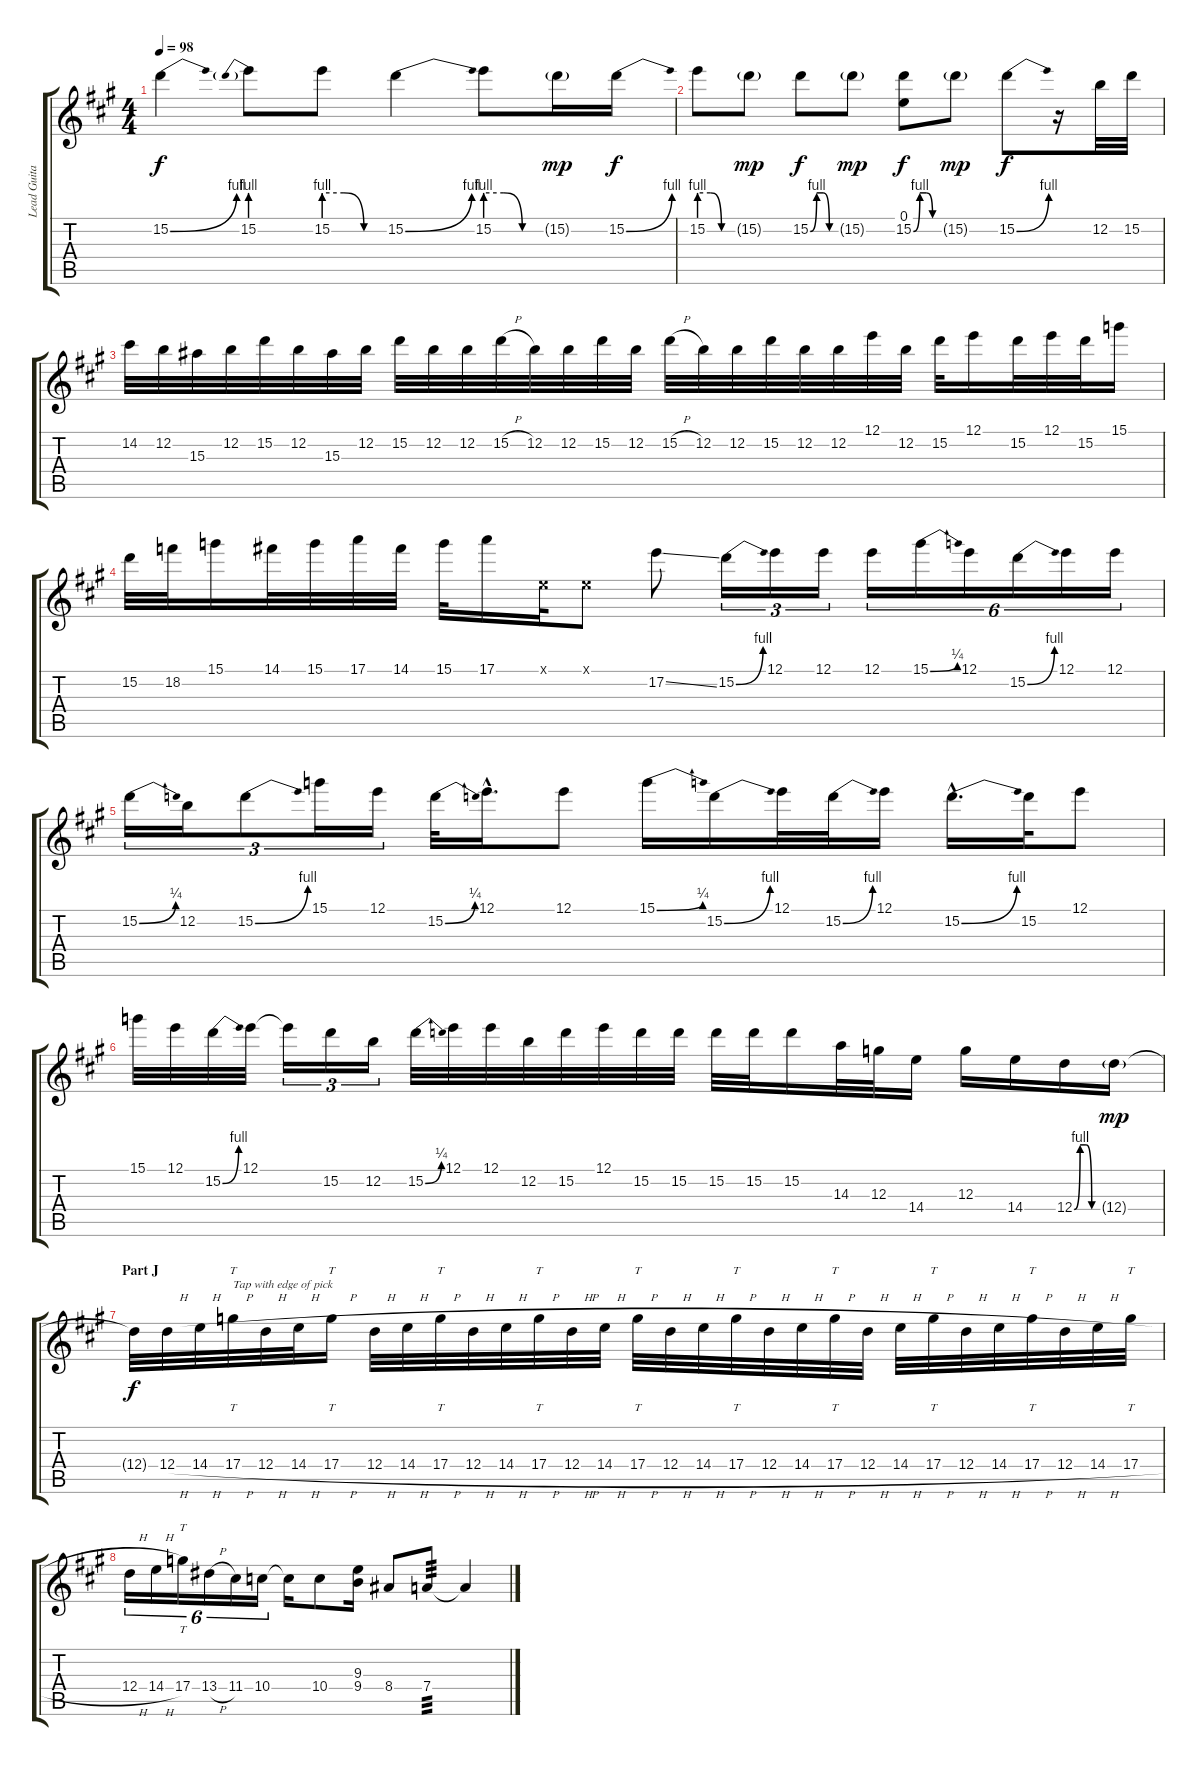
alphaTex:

\track ("Lead Guitar" "Lead Guita") {instrument overdrivenguitar}
\staff {score tabs}
\tuning (E4 B3 G3 D3 A2 E2) {hide}
\ts (4 4)
\tempo 98
\clef g2
\ks a
15.2{be (bend 0 0 60 4)}.4{dy f} 15.2{be (prebend 0 4 60 4)}.8 15.2{be (custom 0 4 20 4 40 0 60 0)}.8 15.2{be (bend 0 0 60 4)}.4 15.2{be (custom 0 4 20 4 40 0 60 0)}.8 15.2{g}.16{dy mp} 15.2{be (bend 0 0 60 4)}.16{dy f} |
15.2{be (custom 0 4 20 4 40 0 60 0)}.8 15.2{g}.8{dy mp} 15.2{be (custom 0 0 15 4 30 4 45 0 60 0)}.8{dy f} 15.2{g}.8{dy mp} (0.1 15.2{be (custom 0 0 15 4 30 4 45 0 60 0)}).8{dy f} 15.2{g}.8{dy mp} 15.2{be (bend 0 0 60 4)}.8{dy f} r.16 12.2.32 15.2.32 |
14.2.32 12.2.32 15.3.32 12.2.32 15.2.32 12.2.32 15.3.32 12.2.32 15.2.32 12.2.32 12.2.32 15.2{h}.32 12.2.32 12.2.32 15.2.32 12.2.32 15.2{h}.32 12.2.32 12.2.32 15.2.32 12.2.32 12.2.32 12.1.32 12.2.32 15.2.32 12.1.16 15.2.32 12.1.32 15.2.32 15.1.16 |
15.2.32 18.2.32 15.1.16 14.1.32 15.1.32 17.1.32 14.1.32 15.1.32 17.1.16 0.1{x}.32 0.1{x}.8 17.2{ss}.8 15.2{be (bend 0 0 60 4)}.16{tu (3 2)} 12.1.16{tu (3 2)} 12.1.16{tu (3 2)} 12.1.16{tu (6 4)} 15.1{be (bend 0 0 60 1)}.16{tu (6 4)} 12.1.16{tu (6 4)} 15.2{be (bend 0 0 60 4)}.16{tu (6 4)} 12.1.16{tu (6 4)} 12.1.16{tu (6 4)} |
15.2{be (bend 0 0 60 1)}.16{tu (3 2)} 12.2.16{tu (3 2)} 15.2{be (bend 0 0 60 4)}.8{tu (3 2)} 15.1.16{tu (3 2)} 12.1.16{tu (3 2)} 15.2{be (bend 0 0 60 1)}.32 12.1{hac}.16{d} 12.1.8 15.1{be (bend 0 0 60 1)}.16 15.2{be (bend 0 0 60 4)}.16 12.1.32 15.2{be (bend 0 0 60 4)}.32 12.1.16 15.2{be (bend 0 0 60 4) hac}.16{d} 15.2.32 12.1.8 |
15.1.32 12.1.32 15.2{be (bend 0 0 60 4)}.32 12.1.32 12.1{t}.16{tu (3 2)} 15.2.16{tu (3 2)} 12.2.16{tu (3 2)} 15.2{be (bend 0 0 60 1)}.32 12.1.32 12.1.32 12.2.32 15.2.32 12.1.32 15.2.32 15.2.32 15.2.32 15.2.32 15.2.16 14.3.32 12.3.32 14.4.16 12.3.16 14.4.16 12.4{be (custom 0 0 15 4 30 4 45 0 60 0)}.16 12.4{g}.16{dy mp} |
\section ("" "Part J")
12.4{t}.32{dy f} 12.4{h}.32 14.4{h}.32 17.4{h}.32{tt txt "Tap with edge of pick"} 12.4{h}.32 14.4{h}.32 17.4{h}.16{tt} 12.4{h}.32 14.4{h}.32 17.4{h}.32{tt} 12.4{h}.32 14.4{h}.32 17.4{h}.32{tt} 12.4{h}.32 14.4{h}.32 17.4{h}.32{tt} 12.4{h}.32 14.4{h}.32 17.4{h}.32{tt} 12.4{h}.32 14.4{h}.32 17.4{h}.32{tt} 12.4{h}.32 14.4{h}.32 17.4{h}.32{tt} 12.4{h}.32 14.4{h}.32 17.4{h}.32{tt} 12.4{h}.32 14.4{h}.32 17.4{h}.32{tt} |
12.4{h}.16{tu (6 4)} 14.4{h}.16{tu (6 4)} 17.4.16{tt tu (6 4)} 13.4{h}.16{tu (6 4)} 11.4.16{tu (6 4)} 10.4.16{tu (6 4)} 10.4{t}.16 10.4.8 (9.3 9.4).16 8.4.8 7.4.8{tp 3} 7.4{t}.4
